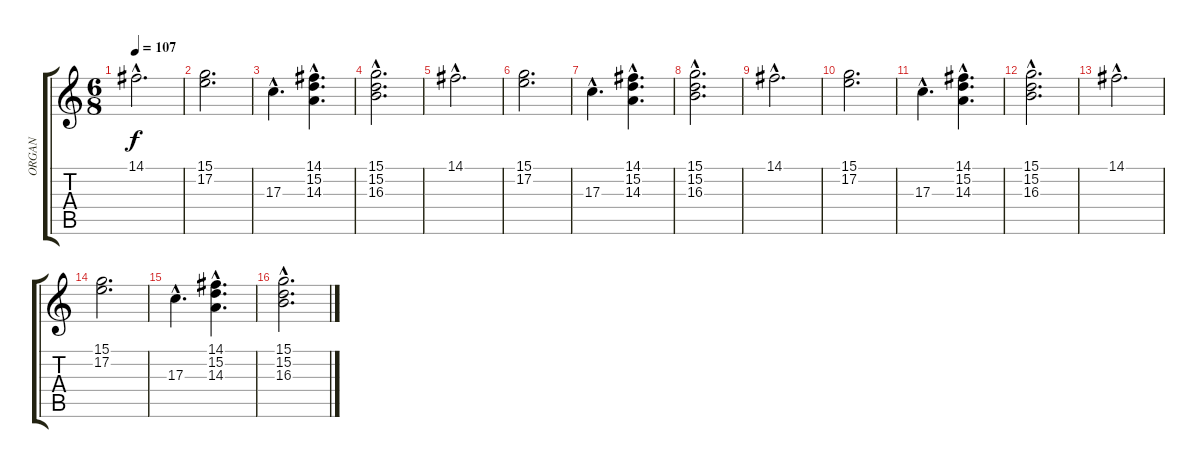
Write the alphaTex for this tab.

\track ("ORGAN" "ORGAN") {instrument rockorgan}
\staff {score tabs}
\tuning (E4 B3 G3 D3 A2 E2) {hide}
\ts (6 8)
\tempo 107
\clef g2
\ks c
14.1{hac}.2{d dy f} |
(15.1 17.2).2{d} |
17.3{hac}.4{d} (14.1{hac} 15.2{hac} 14.3{hac}).4{d} |
(15.1{hac} 15.2 16.3).2{d} |
14.1{hac}.2{d} |
(15.1 17.2).2{d} |
17.3{hac}.4{d} (14.1{hac} 15.2{hac} 14.3{hac}).4{d} |
(15.1{hac} 15.2 16.3).2{d} |
14.1{hac}.2{d} |
(15.1 17.2).2{d} |
17.3{hac}.4{d} (14.1{hac} 15.2{hac} 14.3{hac}).4{d} |
(15.1{hac} 15.2 16.3).2{d} |
14.1{hac}.2{d} |
(15.1 17.2).2{d} |
17.3{hac}.4{d} (14.1{hac} 15.2{hac} 14.3{hac}).4{d} |
(15.1{hac} 15.2{hac} 16.3{hac}).2{d volume 16}
